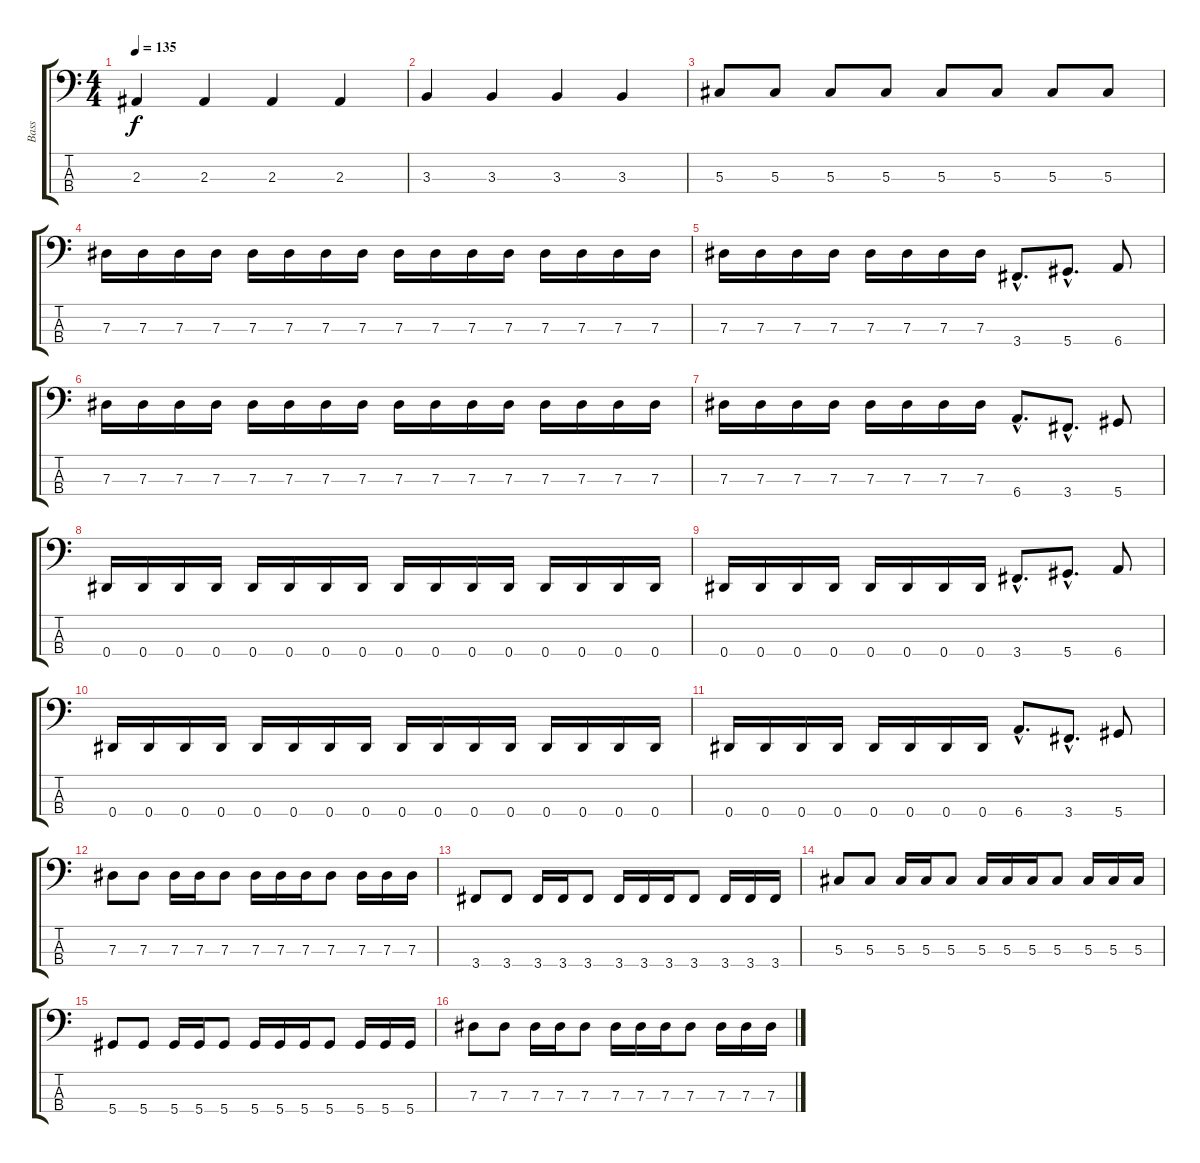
\track ("Bass" "Bass") {instrument electricbasspick}
\staff {score tabs}
\tuning (Gb2 Db2 Ab1 Eb1) {hide}
\ts (4 4)
\tempo 135
\clef f4
\ks c
2.3.4{dy f} 2.3.4 2.3.4 2.3.4 |
3.3.4 3.3.4 3.3.4 3.3.4 |
5.3.8 5.3.8 5.3.8 5.3.8 5.3.8 5.3.8 5.3.8 5.3.8 |
7.3.16 7.3.16 7.3.16 7.3.16 7.3.16 7.3.16 7.3.16 7.3.16 7.3.16 7.3.16 7.3.16 7.3.16 7.3.16 7.3.16 7.3.16 7.3.16 |
7.3.16 7.3.16 7.3.16 7.3.16 7.3.16 7.3.16 7.3.16 7.3.16 3.4{hac}.8{d} 5.4{hac}.8{d} 6.4.8 |
7.3.16 7.3.16 7.3.16 7.3.16 7.3.16 7.3.16 7.3.16 7.3.16 7.3.16 7.3.16 7.3.16 7.3.16 7.3.16 7.3.16 7.3.16 7.3.16 |
7.3.16 7.3.16 7.3.16 7.3.16 7.3.16 7.3.16 7.3.16 7.3.16 6.4{hac}.8{d} 3.4{hac}.8{d} 5.4.8 |
0.4.16 0.4.16 0.4.16 0.4.16 0.4.16 0.4.16 0.4.16 0.4.16 0.4.16 0.4.16 0.4.16 0.4.16 0.4.16 0.4.16 0.4.16 0.4.16 |
0.4.16 0.4.16 0.4.16 0.4.16 0.4.16 0.4.16 0.4.16 0.4.16 3.4{hac}.8{d} 5.4{hac}.8{d} 6.4.8 |
0.4.16 0.4.16 0.4.16 0.4.16 0.4.16 0.4.16 0.4.16 0.4.16 0.4.16 0.4.16 0.4.16 0.4.16 0.4.16 0.4.16 0.4.16 0.4.16 |
0.4.16 0.4.16 0.4.16 0.4.16 0.4.16 0.4.16 0.4.16 0.4.16 6.4{hac}.8{d} 3.4{hac}.8{d} 5.4.8 |
7.3.8 7.3.8 7.3.16 7.3.16 7.3.8 7.3.16 7.3.16 7.3.16 7.3.8 7.3.16 7.3.16 7.3.16 |
3.4.8 3.4.8 3.4.16 3.4.16 3.4.8 3.4.16 3.4.16 3.4.16 3.4.8 3.4.16 3.4.16 3.4.16 |
5.3.8 5.3.8 5.3.16 5.3.16 5.3.8 5.3.16 5.3.16 5.3.16 5.3.8 5.3.16 5.3.16 5.3.16 |
5.4.8 5.4.8 5.4.16 5.4.16 5.4.8 5.4.16 5.4.16 5.4.16 5.4.8 5.4.16 5.4.16 5.4.16 |
7.3.8 7.3.8 7.3.16 7.3.16 7.3.8 7.3.16 7.3.16 7.3.16 7.3.8 7.3.16 7.3.16 7.3.16
